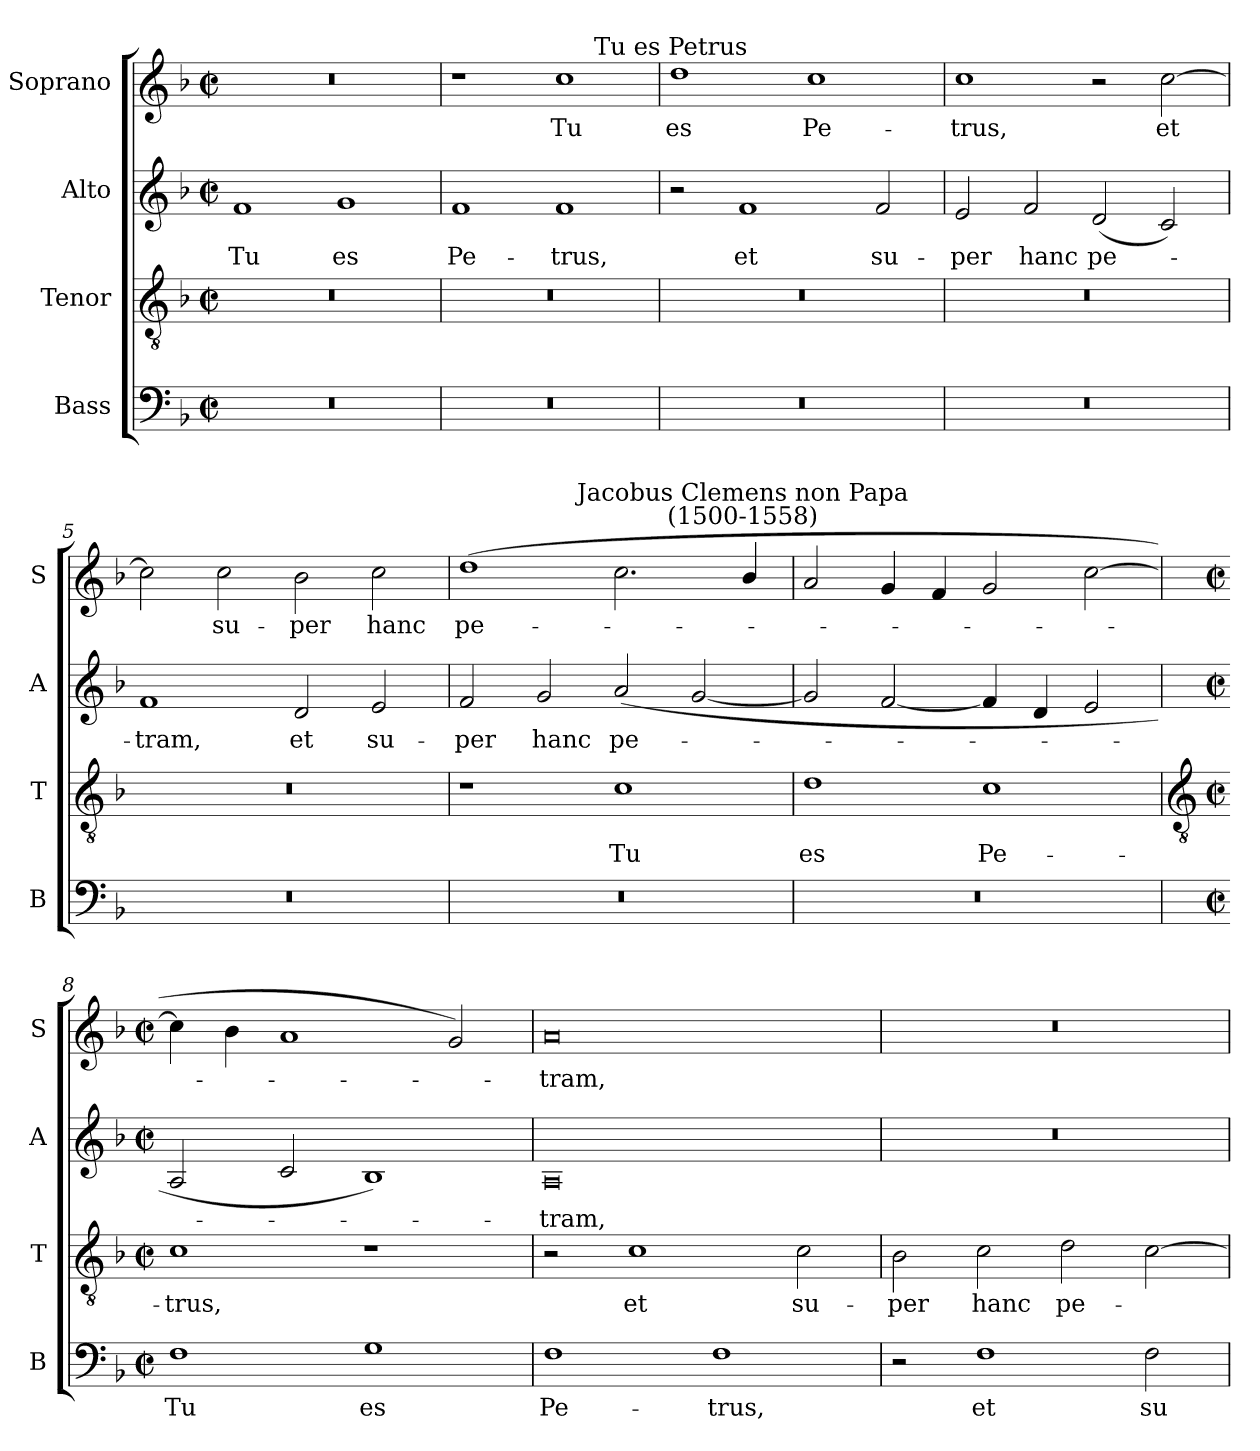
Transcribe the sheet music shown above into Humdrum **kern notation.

**kern	**text	**kern	**text	**kern	**text	**kern	**text
*part4	*part4	*part3	*part3	*part2	*part2	*part1	*part1
*staff4	*staff4	*staff3	*staff3	*staff2	*staff2	*staff1	*staff1
*I"Bass	*	*I"Tenor	*	*I"Alto	*	*I"Soprano	*
*I'B	*	*I'T	*	*I'A	*	*I'S	*
*clefF4	*	*clefGv2	*	*clefG2	*	*clefG2	*
*k[b-]	*	*k[b-]	*	*k[b-]	*	*k[b-]	*
*F:	*	*F:	*	*F:	*	*F:	*
*M4/2	*	*M4/2	*	*M4/2	*	*M4/2	*
*met(c|)	*	*met(c|)	*	*met(c|)	*	*met(c|)	*
=1	=1	=1	=1	=1	=1	=1	=1
!	!	!	!	!	!LO:LY:b	!	!
0r	.	0r	.	1f	Tu	0r	.
!	!	!	!	!	!LO:LY:b	!	!
.	.	.	.	1g	es	.	.
=2	=2	=2	=2	=2	=2	=2	=2
!	!	!	!	!	!LO:LY:b	!	!
0r	.	0r	.	1f	Pe-	1r	.
!	!	!	!	!	!LO:LY:b	!	!LO:LY:b
.	.	.	.	1f	-trus,	1cc	Tu
=3	=3	=3	=3	=3	=3	=3	=3
!	!	!	!	!	!	!LO:TX:a:cj:t=Tu es Petrus	!
!	!	!	!	!	!	!	!LO:LY:b
0r	.	0r	.	2r	.	1dd	es
!	!	!	!	!	!LO:LY:b	!	!
.	.	.	.	1f	et	.	.
!	!	!	!	!	!	!	!LO:LY:b
.	.	.	.	.	.	1cc	Pe-
!	!	!	!	!	!LO:LY:b	!	!
.	.	.	.	2f	su-	.	.
=4	=4	=4	=4	=4	=4	=4	=4
!	!	!	!	!	!LO:LY:b	!	!LO:LY:b
0r	.	0r	.	2e	-per	1cc	-trus,
!	!	!	!	!	!LO:LY:b	!	!
.	.	.	.	2f	hanc	.	.
!	!	!	!	!	!LO:LY:b	!	!
.	.	.	.	(<2d	pe-	2r	.
!	!	!	!	!	!	!	!LO:LY:b
.	.	.	.	2c)	.	[2cc	et
=5	=5	=5	=5	=5	=5	=5	=5
!	!	!	!	!	!LO:LY:b	!	!
0r	.	0r	.	1f	tram,	2cc]	.
!	!	!	!	!	!	!	!LO:LY:b
.	.	.	.	.	.	2cc	su-
!	!	!	!	!	!LO:LY:b	!	!LO:LY:b
.	.	.	.	2d	et	2b-	-per
!	!	!	!	!	!LO:LY:b	!	!LO:LY:b
.	.	.	.	2e	su-	2cc	hanc
=6	=6	=6	=6	=6	=6	=6	=6
!	!	!	!	!	!LO:LY:b	!	!LO:LY:b
0r	.	1r	.	2f	-per	(>1dd	pe-
!	!	!	!	!	!LO:LY:b	!	!
.	.	.	.	2g	hanc	.	.
!	!	!	!LO:LY:b	!	!LO:LY:b	!	!
.	.	1c	Tu	(<2a	pe-	2.cc	.
.	.	.	.	[2g	.	.	.
!	!	!	!	!	!	!LO:TX:a:cj:t=Jacobus Clemens non Papa\n(1500-1558)	!
.	.	.	.	.	.	4b-/	.
=7	=7	=7	=7	=7	=7	=7	=7
!	!	!	!LO:LY:b	!	!	!	!
0r	.	1d	es	2g]	.	2a	.
.	.	.	.	[2f	.	4g	.
.	.	.	.	.	.	4f	.
!	!	!	!LO:LY:b	!	!	!	!
.	.	1c	Pe-	4f]	.	2g	.
.	.	.	.	4d	.	.	.
.	.	.	.	2e	.	[2cc	.
!!LO:LB:g=z
=8	=8	=8	=8	=8	=8	=8	=8
*	*	*clefGv2	*	*	*	*	*
*M4/2	*	*M4/2	*	*M4/2	*	*M4/2	*
*met(c|)	*	*met(c|)	*	*met(c|)	*	*met(c|)	*
!	!LO:LY:b	!	!LO:LY:b	!	!	!	!
1F	Tu	1c	-trus,	2A	.	4cc]	.
.	.	.	.	.	.	4b-	.
.	.	.	.	2c	.	1a	.
!	!LO:LY:b	!	!	!	!	!	!
1G	es	1r	.	1B-)	.	.	.
.	.	.	.	.	.	2g)	.
=9	=9	=9	=9	=9	=9	=9	=9
!	!LO:LY:b	!	!	!	!LO:LY:b	!	!LO:LY:b
1F	Pe-	2r	.	0A	tram,	0a	tram,
!	!	!	!LO:LY:b	!	!	!	!
.	.	1c	et	.	.	.	.
!	!LO:LY:b	!	!	!	!	!	!
1F	-trus,	.	.	.	.	.	.
!	!	!	!LO:LY:b	!	!	!	!
.	.	2c	su-	.	.	.	.
=10	=10	=10	=10	=10	=10	=10	=10
!	!	!	!LO:LY:b	!	!	!	!
2r	.	2B-	-per	0r	.	0r	.
!	!LO:LY:b	!	!LO:LY:b	!	!	!	!
1F	et	2c	hanc	.	.	.	.
!	!	!	!LO:LY:b	!	!	!	!
.	.	2d	pe-	.	.	.	.
!	!LO:LY:b	!	!	!	!	!	!
2F	su-	[2c	.	.	.	.	.
=	=	=	=	=	=	=	=
*-	*-	*-	*-	*-	*-	*-	*-
